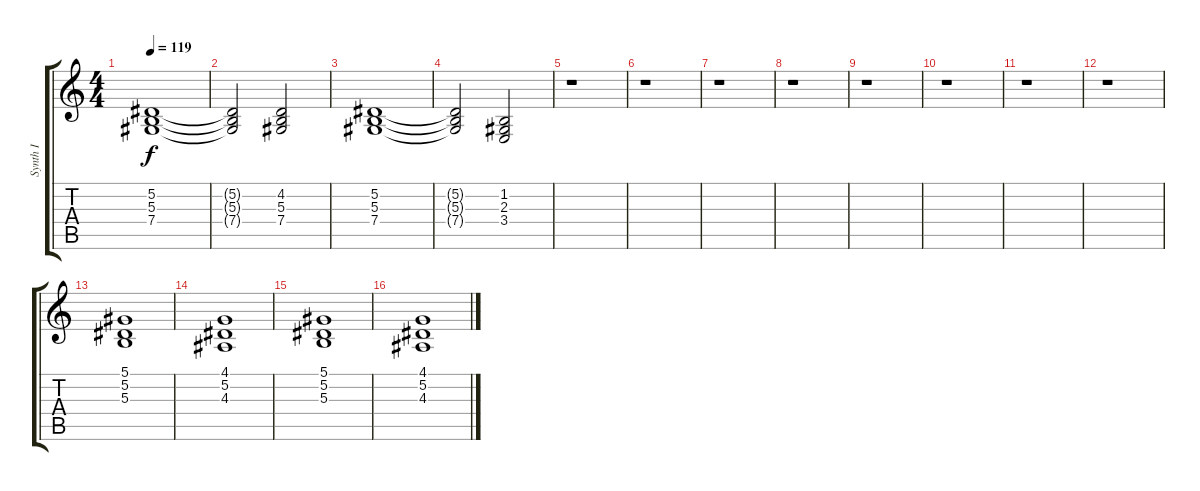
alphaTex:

\track ("Synth I" "Synth I") {instrument choiraahs}
\staff {score tabs}
\tuning (Eb4 Bb3 Gb3 Db3 Ab2 Eb2) {hide}
\ts (4 4)
\tempo 119
\clef g2
\ks c
(5.2 5.3 7.4).1{dy f} |
(5.2{t} 5.3{t} 7.4{t}).2 (4.2 5.3 7.4).2 |
(5.2 5.3 7.4).1 |
(5.2{t} 5.3{t} 7.4{t}).2 (1.2 2.3 3.4).2 |
r.1 |
r.1 |
r.1 |
r.1 |
r.1 |
r.1 |
r.1 |
r.1 |
(5.1 5.2 5.3).1 |
(4.1 5.2 4.3).1 |
(5.1 5.2 5.3).1 |
(4.1 5.2 4.3).1
